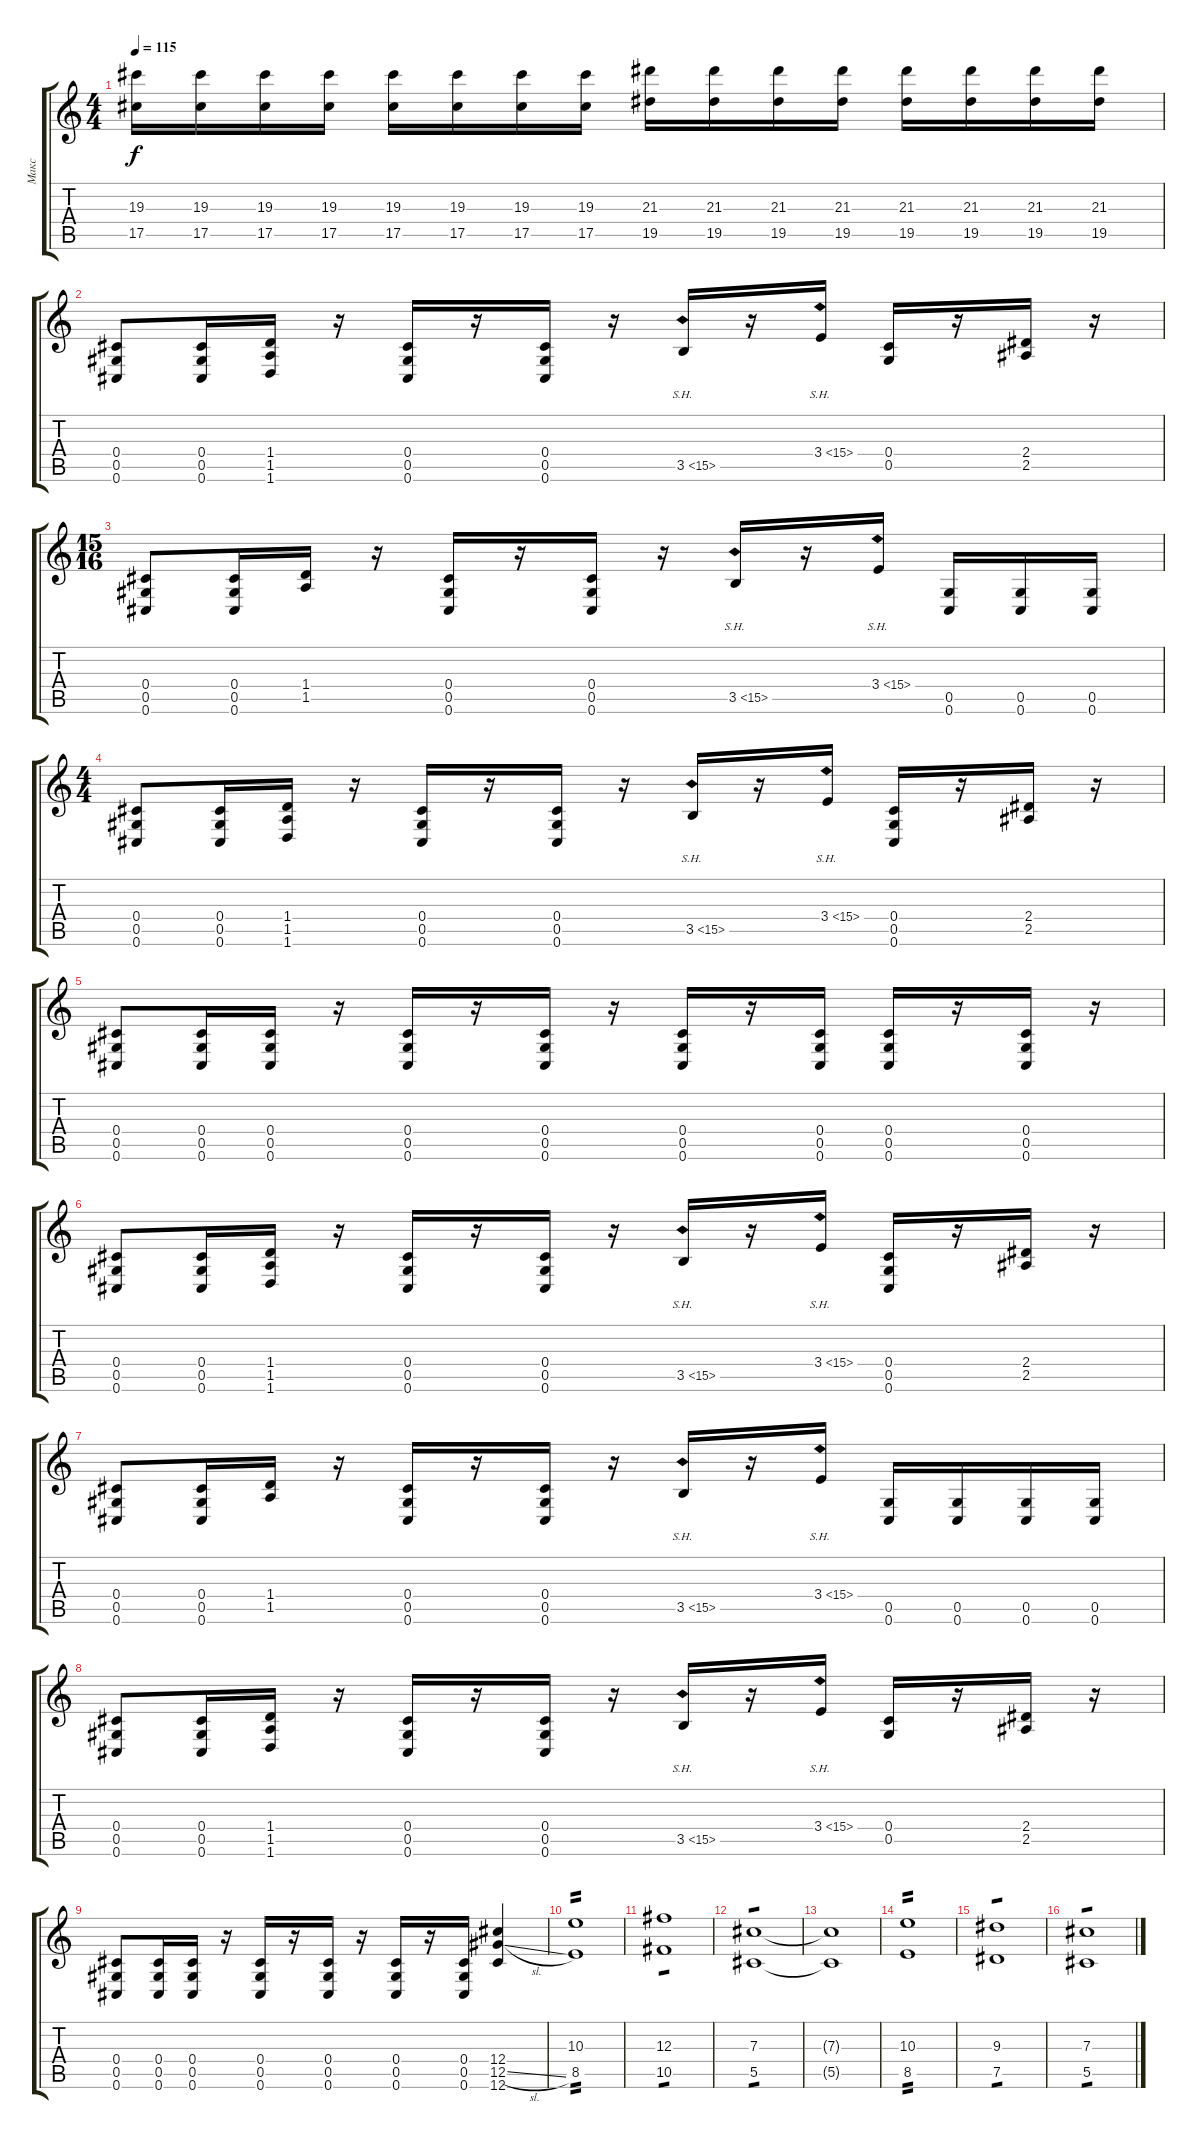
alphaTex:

\track ("Макс" "Макс") {instrument overdrivenguitar}
\staff {score tabs}
\tuning (Eb4 Bb3 Gb3 Db3 Ab2 Db2) {hide}
\ts (4 4)
\tempo 115
\clef g2
\ks c
(19.3 17.5).16{dy f} (19.3 17.5).16 (19.3 17.5).16 (19.3 17.5).16 (19.3 17.5).16 (19.3 17.5).16 (19.3 17.5).16 (19.3 17.5).16 (21.3 19.5).16 (21.3 19.5).16 (21.3 19.5).16 (21.3 19.5).16 (21.3 19.5).16 (21.3 19.5).16 (21.3 19.5).16 (21.3 19.5).16 |
(0.4 0.5 0.6).8 (0.4 0.5 0.6).16 (1.4 1.5 1.6).16 r.16 (0.4 0.5 0.6).16 r.16 (0.4 0.5 0.6).16 r.16 3.5{sh 12}.16 r.16 3.4{sh 12}.16 (0.4 0.5).16 r.16 (2.4 2.5).16 r.16 |
\ts (15 16)
(0.4 0.5 0.6).8 (0.4 0.5 0.6).16 (1.4 1.5).16 r.16 (0.4 0.5 0.6).16 r.16 (0.4 0.5 0.6).16 r.16 3.5{sh 12}.16 r.16 3.4{sh 12}.16 (0.5 0.6).16 (0.5 0.6).16 (0.5 0.6).16 |
\ts (4 4)
(0.4 0.5 0.6).8 (0.4 0.5 0.6).16 (1.4 1.5 1.6).16 r.16 (0.4 0.5 0.6).16 r.16 (0.4 0.5 0.6).16 r.16 3.5{sh 12}.16 r.16 3.4{sh 12}.16 (0.4 0.5 0.6).16 r.16 (2.4 2.5).16 r.16 |
(0.4 0.5 0.6).8 (0.4 0.5 0.6).16 (0.4 0.5 0.6).16 r.16 (0.4 0.5 0.6).16 r.16 (0.4 0.5 0.6).16 r.16 (0.4 0.5 0.6).16 r.16 (0.4 0.5 0.6).16 (0.4 0.5 0.6).16 r.16 (0.4 0.5 0.6).16 r.16 |
(0.4 0.5 0.6).8 (0.4 0.5 0.6).16 (1.4 1.5 1.6).16 r.16 (0.4 0.5 0.6).16 r.16 (0.4 0.5 0.6).16 r.16 3.5{sh 12}.16 r.16 3.4{sh 12}.16 (0.4 0.5 0.6).16 r.16 (2.4 2.5).16 r.16 |
(0.4 0.5 0.6).8 (0.4 0.5 0.6).16 (1.4 1.5).16 r.16 (0.4 0.5 0.6).16 r.16 (0.4 0.5 0.6).16 r.16 3.5{sh 12}.16 r.16 3.4{sh 12}.16 (0.5 0.6).16 (0.5 0.6).16 (0.5 0.6).16 (0.5 0.6).16 |
(0.4 0.5 0.6).8 (0.4 0.5 0.6).16 (1.4 1.5 1.6).16 r.16 (0.4 0.5 0.6).16 r.16 (0.4 0.5 0.6).16 r.16 3.5{sh 12}.16 r.16 3.4{sh 12}.16 (0.4 0.5).16 r.16 (2.4 2.5).16 r.16 |
(0.4 0.5 0.6).8 (0.4 0.5 0.6).16 (0.4 0.5 0.6).16 r.16 (0.4 0.5 0.6).16 r.16 (0.4 0.5 0.6).16 r.16 (0.4 0.5 0.6).16 r.16 (0.4 0.5 0.6).16 (12.4 12.5{sl} 12.6).4 |
(10.3 8.5).1{tp 2} |
(12.3 10.5).1{tp 1} |
(7.3 5.5).1{tp 1} |
(7.3{t} 5.5{t}).1 |
(10.3 8.5).1{tp 2} |
(9.3 7.5).1{tp 1} |
(7.3 5.5).1{tp 1}
